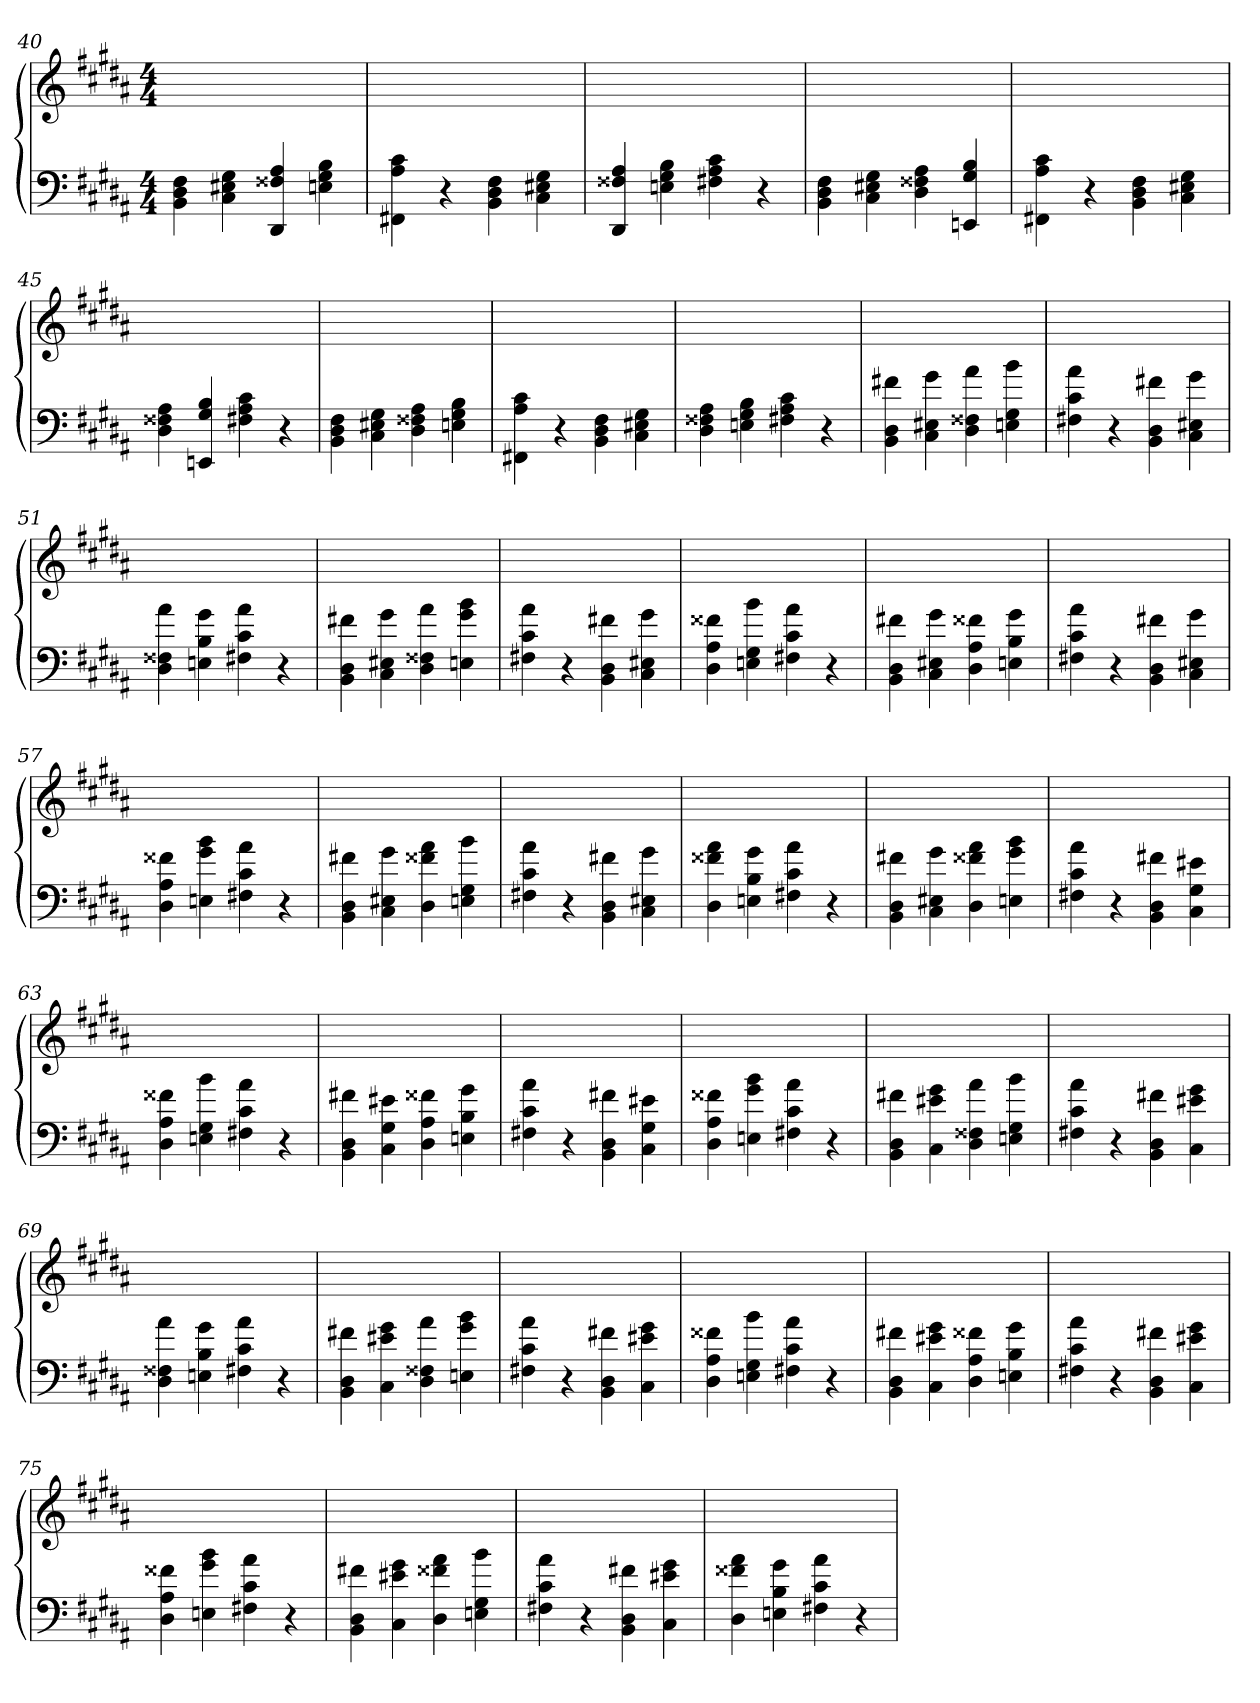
**kern	**kern
*part2	*part1
*staff2	*staff1
*clefF4	*clefG2
*k[f#c#g#d#a#]	*k[f#c#g#d#a#]
*B:	*B:
*M4/4	*M4/4
=40	=40
4BB 4D# 4F#	1ryy
4C# 4E#X 4G#	.
4DD# 4F##X 4A#	.
4En 4G# 4B	.
=41	=41
4FF#X 4A# 4c#	1ryy
4r	.
4BB 4D# 4F#	.
4C# 4E#X 4G#	.
=42	=42
4DD# 4F##X 4A#	1ryy
4En 4G# 4B	.
4F#X 4A# 4c#	.
4r	.
=43	=43
4BB 4D# 4F#	1ryy
4C# 4E#X 4G#	.
4D# 4F##X 4A#	.
4EEn 4G# 4B	.
=44	=44
4FF#X 4A# 4c#	1ryy
4r	.
4BB 4D# 4F#	.
4C# 4E#X 4G#	.
=45	=45
4D# 4F##X 4A#	1ryy
4EEn 4G# 4B	.
4F#X 4A# 4c#	.
4r	.
=46	=46
4BB 4D# 4F#	1ryy
4C# 4E#X 4G#	.
4D# 4F##X 4A#	.
4En 4G# 4B	.
=47	=47
4FF#X 4A# 4c#	1ryy
4r	.
4BB 4D# 4F#	.
4C# 4E#X 4G#	.
=48	=48
4D# 4F##X 4A#	1ryy
4En 4G# 4B	.
4F#X 4A# 4c#	.
4r	.
=49	=49
4BB 4D# 4f#X	1ryy
4C# 4E#X 4g#	.
4D# 4F##X 4a#	.
4En 4G# 4b	.
=50	=50
4F#X 4c# 4a#	1ryy
4r	.
4BB 4D# 4f#X	.
4C# 4E#X 4g#	.
=51	=51
4D# 4F##X 4a#	1ryy
4En 4B 4g#	.
4F#X 4c# 4a#	.
4r	.
=52	=52
4BB 4D# 4f#X	1ryy
4C# 4E#X 4g#	.
4D# 4F##X 4a#	.
4En 4g# 4b	.
=53	=53
4F#X 4c# 4a#	1ryy
4r	.
4BB 4D# 4f#X	.
4C# 4E#X 4g#	.
=54	=54
4D# 4A# 4f##X	1ryy
4En 4G# 4b	.
4F#X 4c# 4a#	.
4r	.
=55	=55
4BB 4D# 4f#X	1ryy
4C# 4E#X 4g#	.
4D# 4A# 4f##X	.
4En 4B 4g#	.
=56	=56
4F#X 4c# 4a#	1ryy
4r	.
4BB 4D# 4f#X	.
4C# 4E#X 4g#	.
=57	=57
4D# 4A# 4f##X	1ryy
4En 4g# 4b	.
4F#X 4c# 4a#	.
4r	.
=58	=58
4BB 4D# 4f#X	1ryy
4C# 4E#X 4g#	.
4D# 4f##X 4a#	.
4En 4G# 4b	.
=59	=59
4F#X 4c# 4a#	1ryy
4r	.
4BB 4D# 4f#X	.
4C# 4E#X 4g#	.
=60	=60
4D# 4f##X 4a#	1ryy
4En 4B 4g#	.
4F#X 4c# 4a#	.
4r	.
=61	=61
4BB 4D# 4f#X	1ryy
4C# 4E#X 4g#	.
4D# 4f##X 4a#	.
4En 4g# 4b	.
=62	=62
4F#X 4c# 4a#	1ryy
4r	.
4BB 4D# 4f#X	.
4C# 4G# 4e#X	.
=63	=63
4D# 4A# 4f##X	1ryy
4En 4G# 4b	.
4F#X 4c# 4a#	.
4r	.
=64	=64
4BB 4D# 4f#X	1ryy
4C# 4G# 4e#X	.
4D# 4A# 4f##X	.
4En 4B 4g#	.
=65	=65
4F#X 4c# 4a#	1ryy
4r	.
4BB 4D# 4f#X	.
4C# 4G# 4e#X	.
=66	=66
4D# 4A# 4f##X	1ryy
4En 4g# 4b	.
4F#X 4c# 4a#	.
4r	.
=67	=67
4BB 4D# 4f#X	1ryy
4C# 4e#X 4g#	.
4D# 4F##X 4a#	.
4En 4G# 4b	.
=68	=68
4F#X 4c# 4a#	1ryy
4r	.
4BB 4D# 4f#X	.
4C# 4e#X 4g#	.
=69	=69
4D# 4F##X 4a#	1ryy
4En 4B 4g#	.
4F#X 4c# 4a#	.
4r	.
=70	=70
4BB 4D# 4f#X	1ryy
4C# 4e#X 4g#	.
4D# 4F##X 4a#	.
4En 4g# 4b	.
=71	=71
4F#X 4c# 4a#	1ryy
4r	.
4BB 4D# 4f#X	.
4C# 4e#X 4g#	.
=72	=72
4D# 4A# 4f##X	1ryy
4En 4G# 4b	.
4F#X 4c# 4a#	.
4r	.
=73	=73
4BB 4D# 4f#X	1ryy
4C# 4e#X 4g#	.
4D# 4A# 4f##X	.
4En 4B 4g#	.
=74	=74
4F#X 4c# 4a#	1ryy
4r	.
4BB 4D# 4f#X	.
4C# 4e#X 4g#	.
=75	=75
4D# 4A# 4f##X	1ryy
4En 4g# 4b	.
4F#X 4c# 4a#	.
4r	.
=76	=76
4BB 4D# 4f#X	1ryy
4C# 4e#X 4g#	.
4D# 4f##X 4a#	.
4En 4G# 4b	.
=77	=77
4F#X 4c# 4a#	1ryy
4r	.
4BB 4D# 4f#X	.
4C# 4e#X 4g#	.
=78	=78
4D# 4f##X 4a#	1ryy
4En 4B 4g#	.
4F#X 4c# 4a#	.
4r	.
=	=
*-	*-
